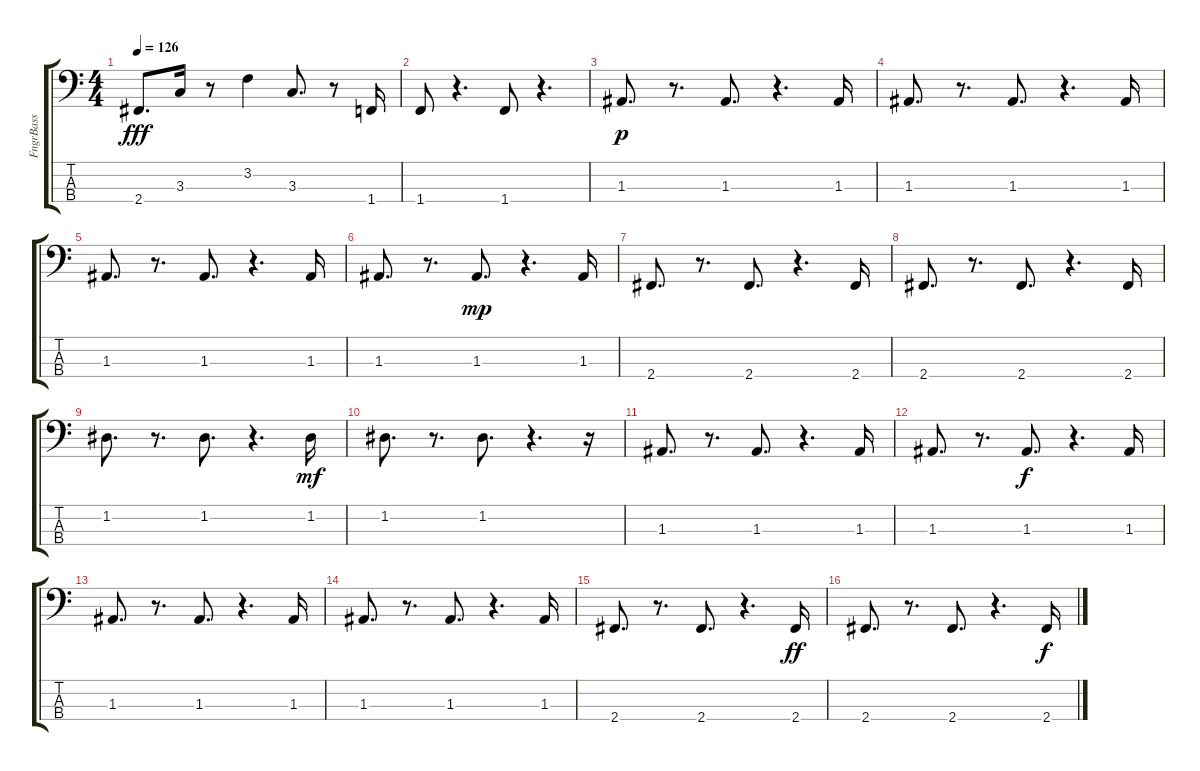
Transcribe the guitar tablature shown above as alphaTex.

\track ("FngrBass" "FngrBass") {instrument electricbassfinger}
\staff {score tabs}
\tuning (G2 D2 A1 E1) {hide}
\ts (4 4)
\tempo 126
\clef f4
\ks c
2.4.8{d dy fff} 3.3.16 r.8 3.2.4 3.3.8{d} r.8 1.4.16 |
1.4.8 r.4{d} 1.4.8 r.4{d} |
1.3.8{d dy p} r.8{d} 1.3.8{d} r.4{d} 1.3.16 |
1.3.8{d} r.8{d} 1.3.8{d} r.4{d} 1.3.16 |
1.3.8{d} r.8{d} 1.3.8{d} r.4{d} 1.3.16 |
1.3.8{d} r.8{d} 1.3.8{d dy mp} r.4{d} 1.3.16 |
2.4.8{d} r.8{d} 2.4.8{d} r.4{d} 2.4.16 |
2.4.8{d} r.8{d} 2.4.8{d} r.4{d} 2.4.16 |
1.2.8{d} r.8{d} 1.2.8{d} r.4{d} 1.2.16{dy mf} |
1.2.8{d} r.8{d} 1.2.8{d} r.4{d} r.16 |
1.3.8{d} r.8{d} 1.3.8{d} r.4{d} 1.3.16 |
1.3.8{d} r.8{d} 1.3.8{d dy f} r.4{d} 1.3.16 |
1.3.8{d} r.8{d} 1.3.8{d} r.4{d} 1.3.16 |
1.3.8{d} r.8{d} 1.3.8{d} r.4{d} 1.3.16 |
2.4.8{d} r.8{d} 2.4.8{d} r.4{d} 2.4.16{dy ff} |
2.4.8{d} r.8{d} 2.4.8{d} r.4{d} 2.4.16{dy f}
